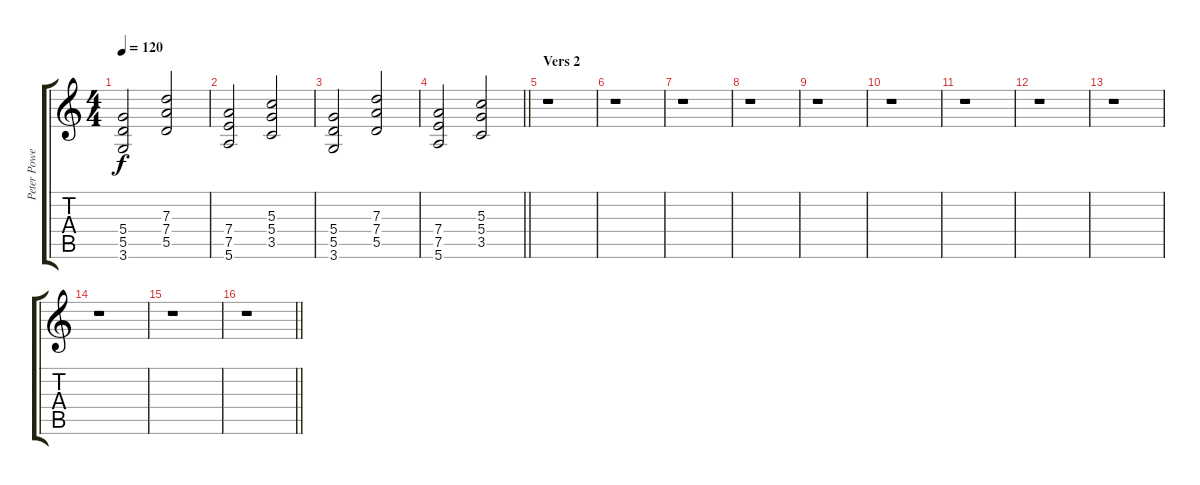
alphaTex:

\track ("Peter Power" "Peter Powe") {instrument distortionguitar}
\staff {score tabs}
\tuning (E4 B3 G3 D3 A2 E2) {hide}
\ts (4 4)
\tempo 120
\clef g2
\ks c
(5.4 5.5 3.6).2{dy f} (7.3 7.4 5.5).2 |
(7.4 7.5 5.6).2 (5.3 5.4 3.5).2 |
(5.4 5.5 3.6).2 (7.3 7.4 5.5).2 |
\barLineRight lightlight
(7.4 7.5 5.6).2 (5.3 5.4 3.5).2 |
\section ("" "Vers 2")
r.1 |
r.1 |
r.1 |
r.1 |
r.1 |
r.1 |
r.1 |
r.1 |
r.1 |
r.1 |
r.1 |
\barLineRight lightlight
r.1
